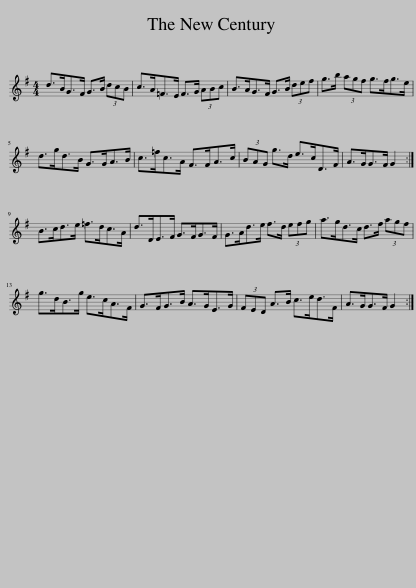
X:1
L:1/8
M:4/4
I:linebreak $
K:G
V:1 treble
V:1
 d>BG>F G>B (3dcB | c>A=F>E F>G (3ABc | B>AG>F G>B (3def | g>b (3agf g>fg>e |$ d>gd>B G>GA>B | %5
 c>=fc>A F>FA>c | (3BAG g>d e>cD>F | A>GG>F G2 :|$ B>cd>e =f>dc>A | d>DE>F G>FG>F | %10
 G>Ad>e f>d (3efg | a>gd>c d>f (3agf |$ g>dB>g e>cA>F | G>FG>B A>GE>G | (3FED A>B c>ed>F | %15
 A>GG>F G2 :| %16
